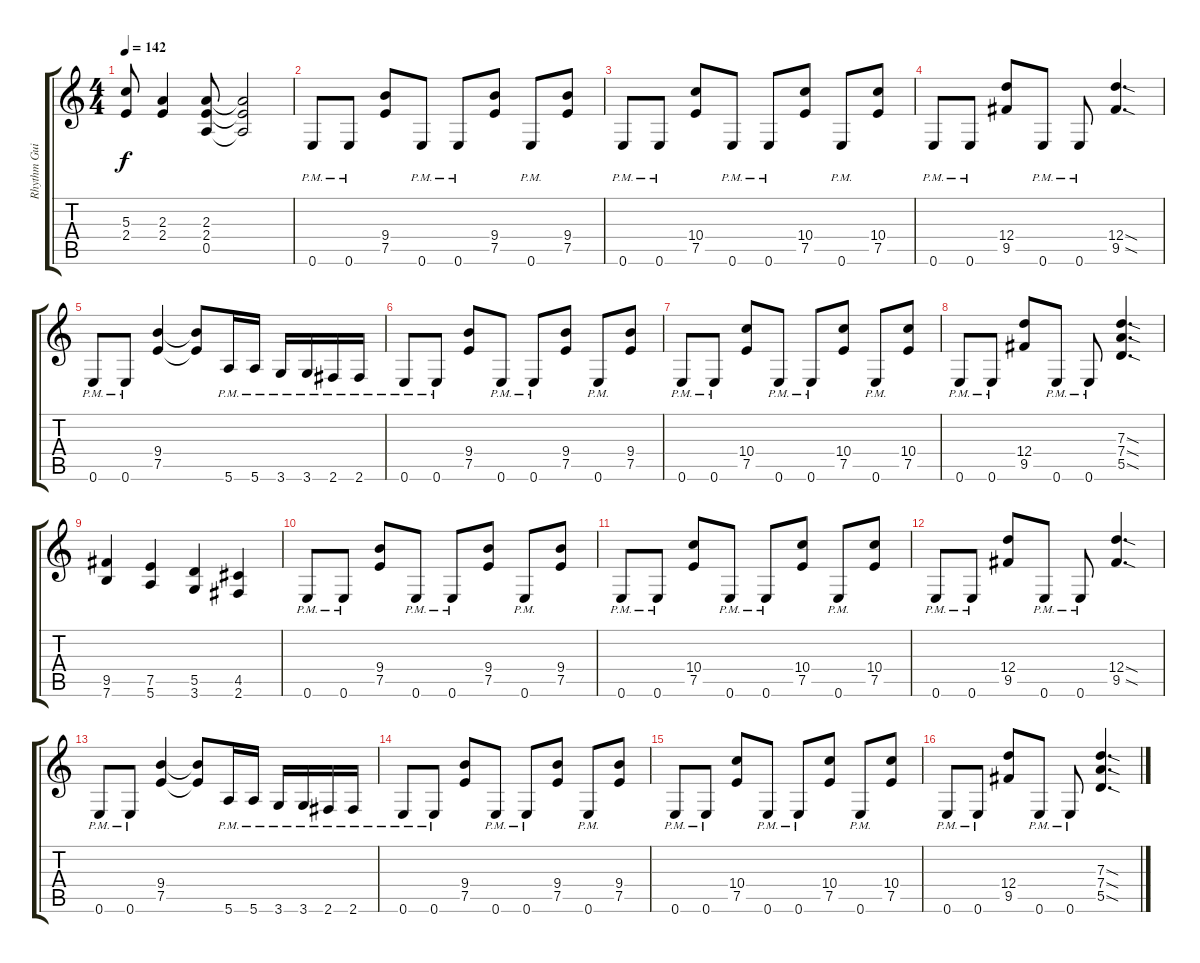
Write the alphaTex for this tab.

\track ("Rhythm Guitar" "Rhythm Gui") {instrument overdrivenguitar}
\staff {score tabs}
\tuning (E4 B3 G3 D3 A2 E2) {hide}
\ts (4 4)
\tempo 142
\clef g2
\ks aminor
(5.3{t} 2.4{t}).8{dy f} (2.3 2.4).4 (2.3 2.4 0.5).8 (2.3{t} 2.4{t} 0.5{t}).2 |
0.6{pm}.8{volume 7} 0.6{pm}.8 (9.4 7.5).8 0.6{pm}.8 0.6{pm}.8 (9.4 7.5).8 0.6{pm}.8 (9.4 7.5).8 |
0.6{pm}.8 0.6{pm}.8 (10.4 7.5).8 0.6{pm}.8 0.6{pm}.8 (10.4 7.5).8 0.6{pm}.8 (10.4 7.5).8 |
0.6{pm}.8 0.6{pm}.8 (12.4 9.5).8 0.6{pm}.8 0.6{pm}.8 (12.4{sod} 9.5{sod}).4{d} |
0.6{pm}.8 0.6{pm}.8 (9.4 7.5).4 (9.4{t} 7.5{t}).8 5.6{pm}.16 5.6{pm}.16 3.6{pm}.16 3.6{pm}.16 2.6{pm}.16 2.6{pm}.16 |
0.6{pm}.8{volume 5} 0.6{pm}.8 (9.4 7.5).8 0.6{pm}.8 0.6{pm}.8 (9.4 7.5).8 0.6{pm}.8 (9.4 7.5).8 |
0.6{pm}.8 0.6{pm}.8 (10.4 7.5).8 0.6{pm}.8 0.6{pm}.8 (10.4 7.5).8 0.6{pm}.8 (10.4 7.5).8 |
0.6{pm}.8 0.6{pm}.8 (12.4 9.5).8 0.6{pm}.8 0.6{pm}.8 (7.3{sod} 7.4{sod} 5.5{sod}).4{d} |
(9.5 7.6).4 (7.5 5.6).4 (5.5 3.6).4 (4.5 2.6).4 |
0.6{pm}.8{volume 3} 0.6{pm}.8 (9.4 7.5).8 0.6{pm}.8 0.6{pm}.8 (9.4 7.5).8 0.6{pm}.8 (9.4 7.5).8 |
0.6{pm}.8 0.6{pm}.8 (10.4 7.5).8 0.6{pm}.8 0.6{pm}.8 (10.4 7.5).8 0.6{pm}.8 (10.4 7.5).8 |
0.6{pm}.8 0.6{pm}.8 (12.4 9.5).8 0.6{pm}.8 0.6{pm}.8 (12.4{sod} 9.5{sod}).4{d} |
0.6{pm}.8 0.6{pm}.8 (9.4 7.5).4 (9.4{t} 7.5{t}).8 5.6{pm}.16 5.6{pm}.16 3.6{pm}.16 3.6{pm}.16 2.6{pm}.16 2.6{pm}.16 |
0.6{pm}.8{volume 0} 0.6{pm}.8 (9.4 7.5).8 0.6{pm}.8 0.6{pm}.8 (9.4 7.5).8 0.6{pm}.8 (9.4 7.5).8 |
0.6{pm}.8 0.6{pm}.8 (10.4 7.5).8 0.6{pm}.8 0.6{pm}.8 (10.4 7.5).8 0.6{pm}.8 (10.4 7.5).8 |
0.6{pm}.8 0.6{pm}.8 (12.4 9.5).8 0.6{pm}.8 0.6{pm}.8 (7.3{sod} 7.4{sod} 5.5{sod}).4{d}
